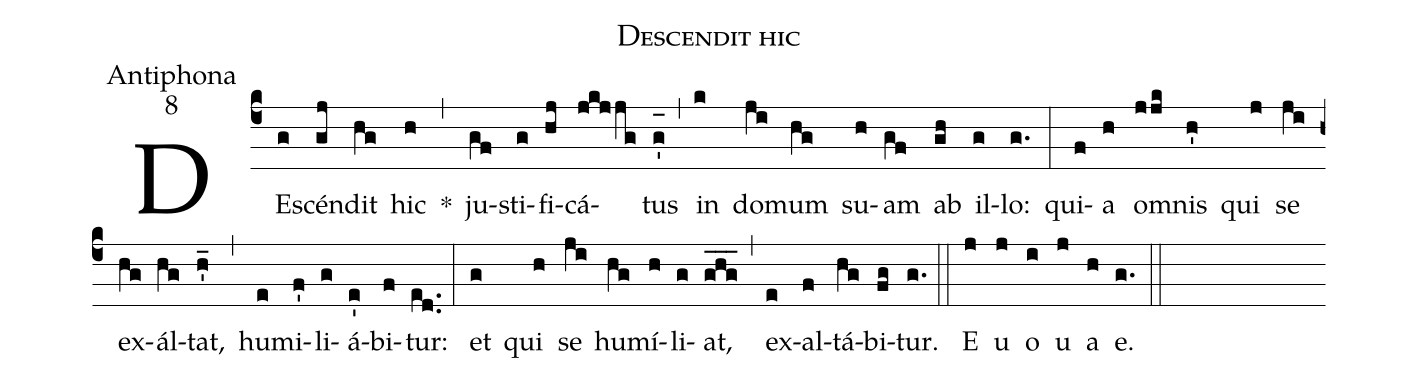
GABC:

name:Descendit hic;
office-part:Antiphona;
mode:8;
%%
(c4) DE(g)scén(gj)dit(hg) hic(h) *(,) ju(gf)sti(g)fi(hj)cá(jkjjg)tus(g'_[oh:h]) (,) in(k) do(ji)mum(hg) su(h)am(gf) ab(gh) il(g)lo:(g.) (:) qui(f)a(h) o(jjk)mnis(h') qui(j) se(ji) ex(hg)ál(hg)tat,(h'_) (,) hu(e)mi(f')li(g)á(e')bi(f)tur:(ed..) (:) et(g) qui(h) se(ji) hu(hg)mí(h)li(g)at,(ghg___) (,) ex(e)al(f)tá(hg)bi(fg)tur.(g.) (::) <eu>E(j) u(j) o(i) u(j) a(h) e.</eu>(g.) (::)
